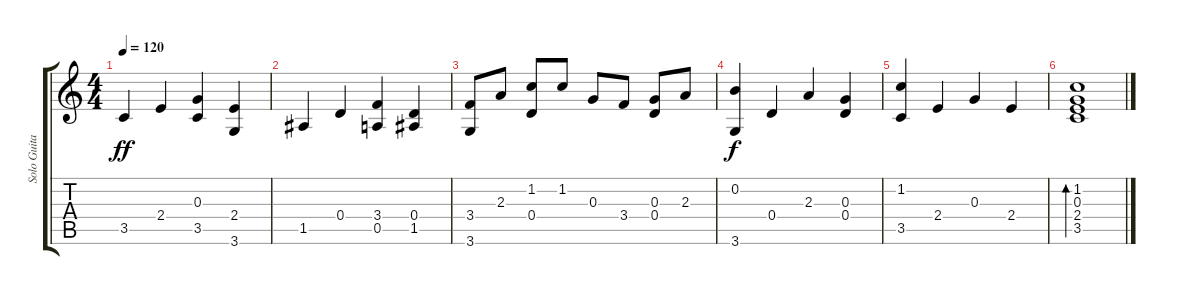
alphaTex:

\track ("Solo Guitar" "Solo Guita") {instrument acousticguitarnylon}
\staff {score tabs}
\tuning (E4 B3 G3 D3 A2 E2) {hide}
\ts (4 4)
\tempo 120
\clef g2
\ks c
3.5.4{dy ff beam Up} 2.4.4{beam Up} (0.3 3.5).4{beam Up} (2.4 3.6).4{beam Up} |
1.5.4{beam Up} 0.4.4{beam Up} (3.4 0.5).4{beam Up} (0.4 1.5).4{beam Up} |
(3.4 3.6).8{beam Up} 2.3.8{beam Up} (1.2 0.4).8{beam Up} 1.2.8{beam Up} 0.3.8{beam Up} 3.4.8{beam Up} (0.3 0.4).8{beam Up} 2.3.8{beam Up} |
(0.2 3.6).4{dy f beam Up} 0.4.4{beam Up} 2.3.4{beam Up} (0.3 0.4).4{beam Up} |
(1.2 3.5).4{beam Up} 2.4.4{beam Up} 0.3.4{beam Up} 2.4.4{beam Up} |
(1.2 0.3 2.4 3.5).1{bd 240}
